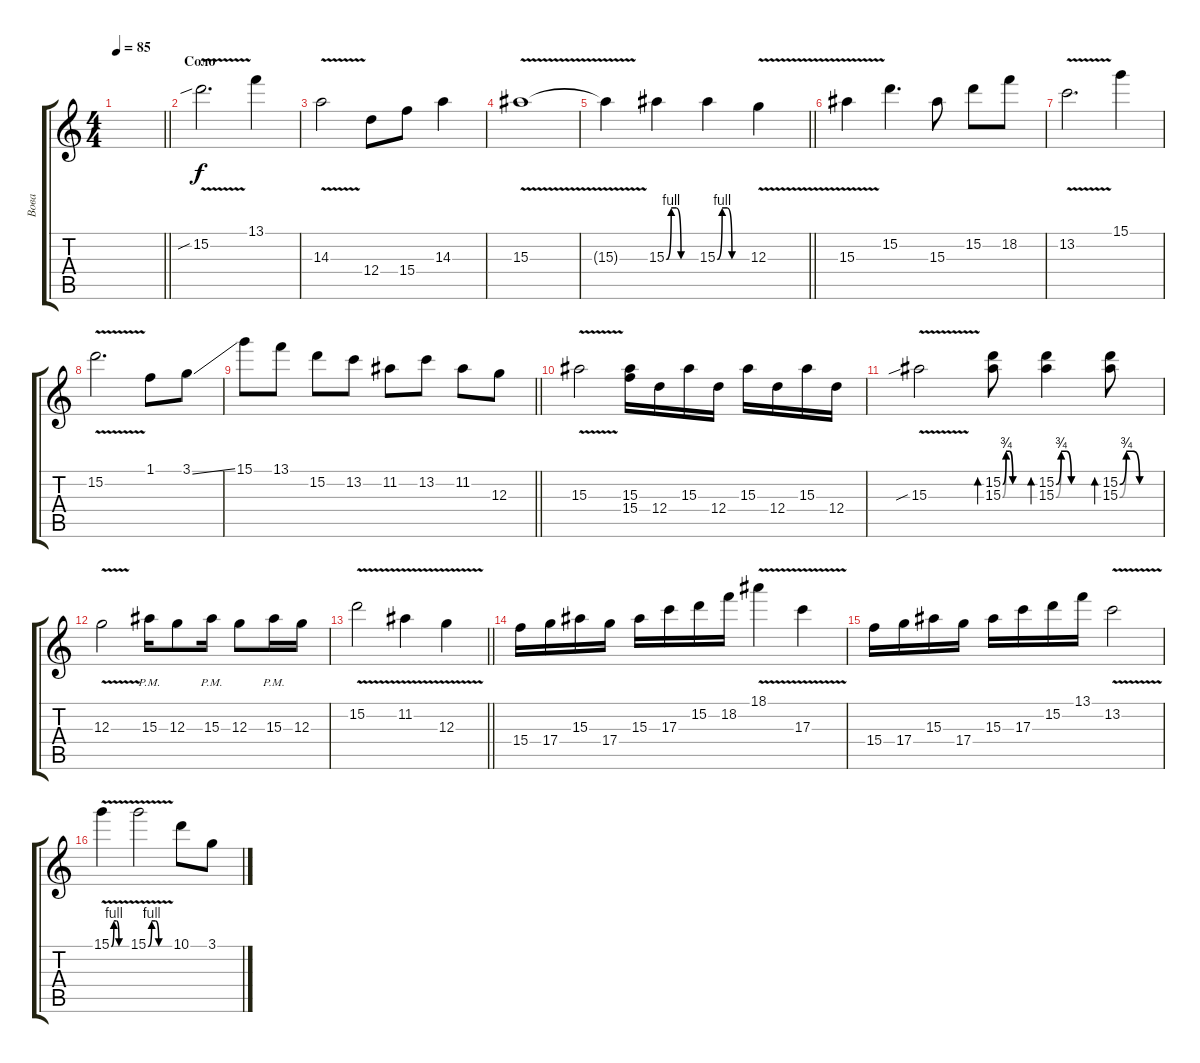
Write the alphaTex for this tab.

\track ("Вова" "Вова") {instrument overdrivenguitar}
\staff {score tabs}
\tuning (E4 B3 G3 D3 A2 E2) {hide}
\ts (4 4)
\tempo 85
\clef g2
\barLineRight lightlight
\ks c
|
\section ("" "Соло")
15.2{v sib}.2{d} 13.1.4 |
14.3{v}.2 12.4.8 15.4.8 14.3.4 |
15.3{v}.1 |
\barLineRight lightlight
15.3{t}.4 15.3{be (custom 0 0 10 4 20 4 30 0 60 0)}.4 15.3{be (custom 0 0 10 4 20 4 30 0 60 0)}.4 12.3{v}.4 |
15.3{v}.4 15.2.4{d} 15.3.8 15.2.8 18.2.8 |
13.2{v}.2{d} 15.1.4 |
15.2{v}.2{d} 1.1.8 3.1{ss}.8 |
\barLineRight lightlight
15.1.8 13.1.8 15.2.8 13.2.8 11.2.8 13.2.8 11.2.8 12.3.8 |
15.3{v}.2 (15.3 15.4).16 12.4.16 15.3.16 12.4.16 15.3.16 12.4.16 15.3.16 12.4.16 |
15.3{v sib}.2 (15.2{be (custom 0 0 10 3 20 3 30 0 60 0)} 15.3{be (custom 0 0 10 3 20 3 30 0 60 0)}).8{bd 60} (15.2{be (custom 0 0 10 3 20 3 30 0 60 0)} 15.3{be (custom 0 0 10 3 20 3 30 0 60 0)}).4{bd 60} (15.2{be (custom 0 0 10 3 20 3 30 0 60 0)} 15.3{be (custom 0 0 10 3 20 3 30 0 60 0)}).8{bd 60} |
12.3{v}.2 15.3{pm}.16 12.3.8 15.3{pm}.16 12.3.8 15.3{pm}.16 12.3.16 |
\barLineRight lightlight
15.2{v}.2 11.2{v}.4 12.3{v}.4 |
15.4.16 17.4.16 15.3.16 17.4.16 15.3.16 17.3.16 15.2.16 18.2.16 18.1{v}.4 17.3{v}.4 |
15.4.16 17.4.16 15.3.16 17.4.16 15.3.16 17.3.16 15.2.16 13.1.16 13.2{v}.2 |
15.1{be (custom 0 0 10 4 20 4 30 0 60 0) v}.4 15.1{be (custom 0 0 10 4 20 4 30 0 60 0) v}.2 10.1.8 3.1{ss}.8
